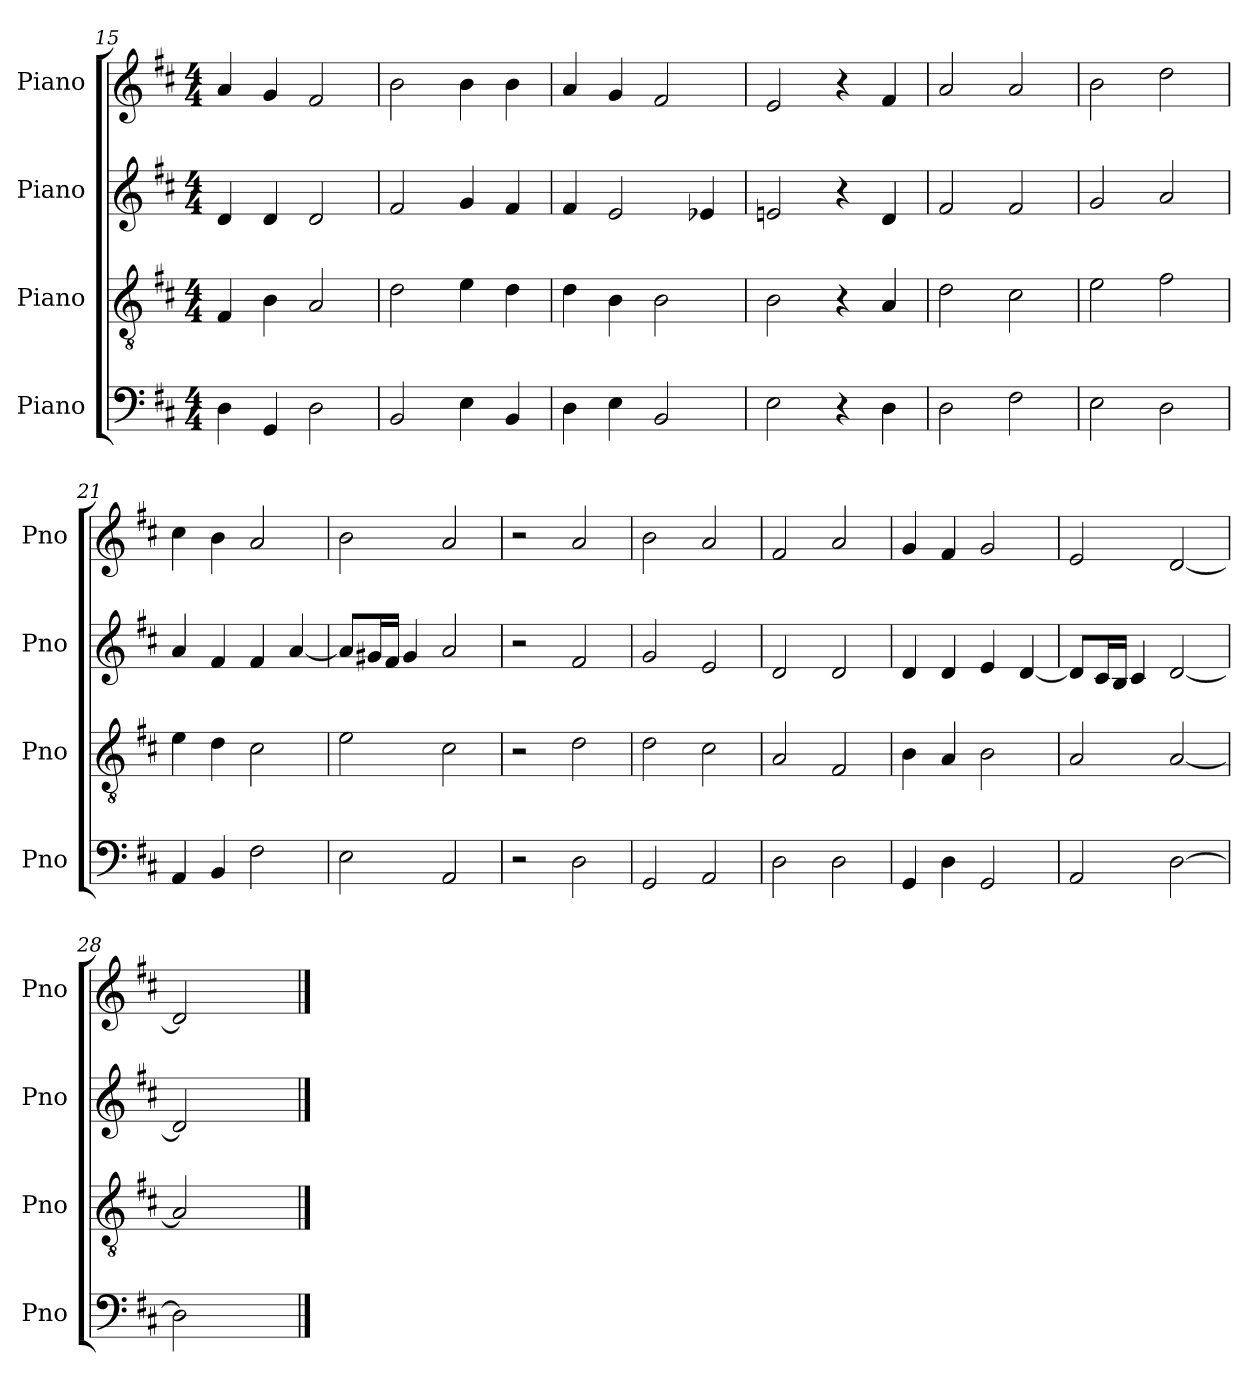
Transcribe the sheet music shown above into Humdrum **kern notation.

**kern	**kern	**kern	**kern
*part4	*part3	*part2	*part1
*staff4	*staff3	*staff2	*staff1
*I"Piano	*I"Piano	*I"Piano	*I"Piano
*I'Pno	*I'Pno	*I'Pno	*I'Pno
*clefF4	*clefGv2	*clefG2	*clefG2
*k[f#c#]	*k[f#c#]	*k[f#c#]	*k[f#c#]
*M4/4	*M4/4	*M4/4	*M4/4
=15	=15	=15	=15
4D\	4F#/	4d/	4a/
4GG/	4B\	4d/	4g/
2D\	2A/	2d/	2f#/
=16	=16	=16	=16
2BB/	2d\	2f#/	2b\
4E\	4e\	4g/	4b\
4BB/	4d\	4f#/	4b\
=17	=17	=17	=17
4D\	4d\	4f#/	4a/
4E\	4B\	2e/	4g/
2BB/	2B\	.	2f#/
.	.	4e-X/	.
!!LO:LB:g=z
=18	=18	=18	=18
2E\	2B\	2en/	2e/
4r	4r	4r	4r
4D\	4A/	4d/	4f#/
=19	=19	=19	=19
2D\	2d\	2f#/	2a/
2F#\	2c#\	2f#/	2a/
=20	=20	=20	=20
2E\	2e\	2g/	2b\
2D\	2f#\	2a/	2dd\
=21	=21	=21	=21
4AA/	4e\	4a/	4cc#\
4BB/	4d\	4f#/	4b\
2F#\	2c#\	4f#/	2a/
.	.	[4a/	.
=22	=22	=22	=22
2E\	2e\	8a/L]	2b\
.	.	16g#X/L	.
.	.	16f#/JJ	.
.	.	4g#/	.
2AA/	2c#\	2a/	2a/
=23	=23	=23	=23
2r	2r	2r	2r
2D\	2d\	2f#/	2a/
=24	=24	=24	=24
2GG/	2d\	2g/	2b\
2AA/	2c#\	2e/	2a/
=25	=25	=25	=25
2D\	2A/	2d/	2f#/
2D\	2F#/	2d/	2a/
!!LO:PB:g=z
=26	=26	=26	=26
4GG/	4B\	4d/	4g/
4D\	4A/	4d/	4f#/
2GG/	2B\	4e/	2g/
.	.	[4d/	.
=27	=27	=27	=27
2AA/	2A/	8d/L]	2e/
.	.	16c#/L	.
.	.	16B/JJ	.
.	.	4c#/	.
[2D\	[2A/	[2d/	[2d/
=28	=28	=28	=28
2D\]	2A/]	2d/]	2d/]
2ryy	2ryy	2ryy	2ryy
==	==	==	==
*-	*-	*-	*-
